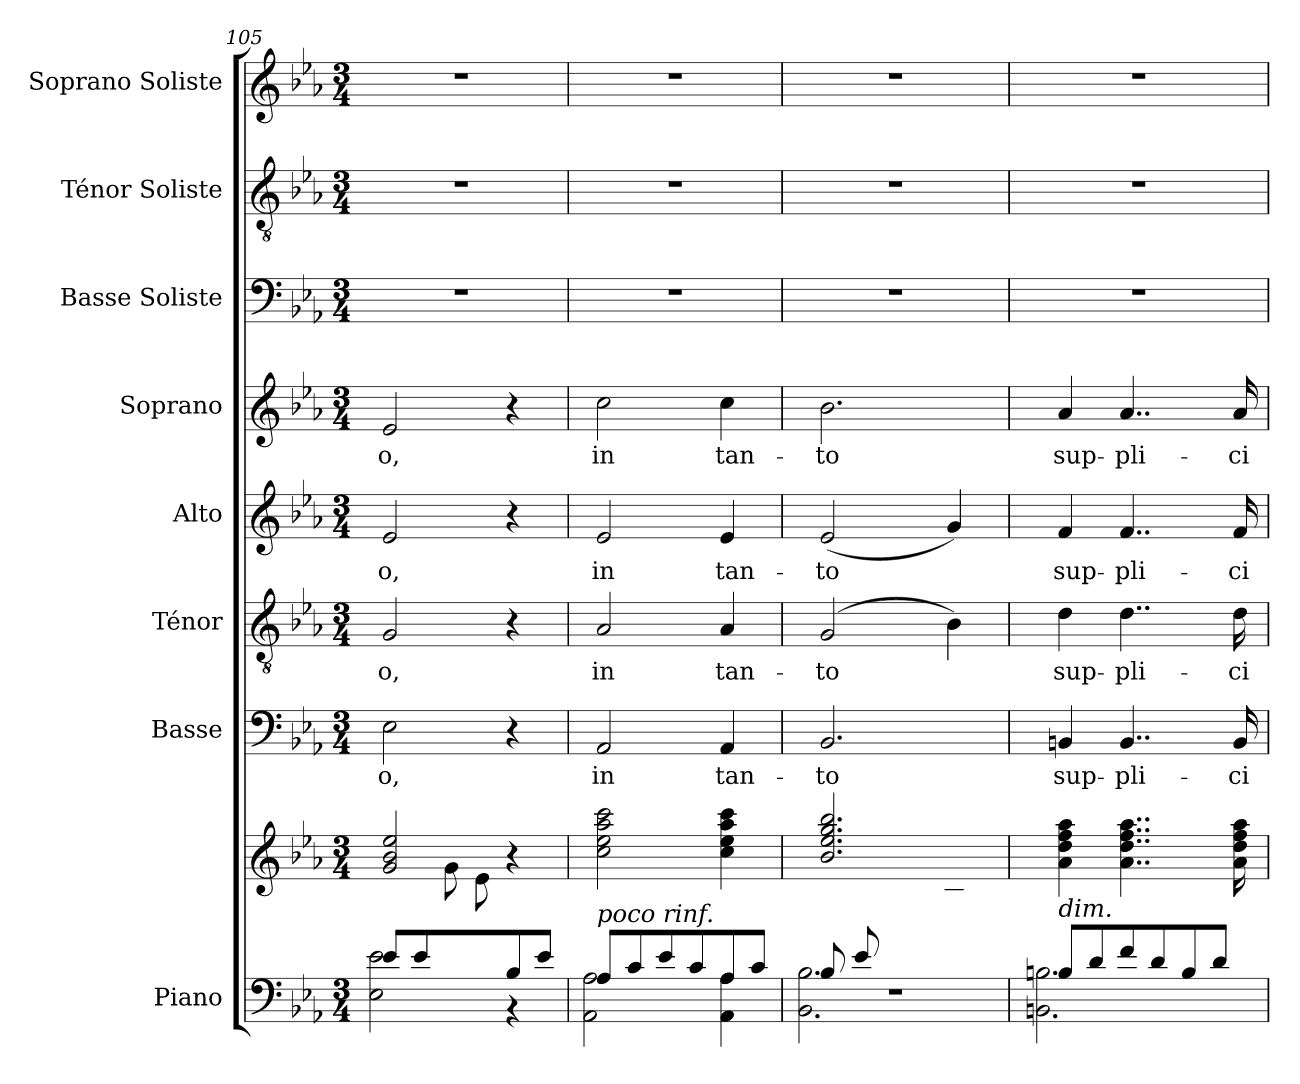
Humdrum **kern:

**kern	**kern	**kern	**text	**kern	**text	**kern	**text	**kern	**text	**kern	**kern	**kern
*part8	*part8	*part7	*part7	*part6	*part6	*part5	*part5	*part4	*part4	*part3	*part2	*part1
*staff9	*staff8	*staff7	*staff7	*staff6	*staff6	*staff5	*staff5	*staff4	*staff4	*staff3	*staff2	*staff1
*I"Piano	*	*I"Basse	*	*I"Ténor	*	*I"Alto	*	*I"Soprano	*	*I"Basse Soliste	*I"Ténor Soliste	*I"Soprano Soliste
*I'Pno.	*	*I'B.	*	*I'T.	*	*I'Alt.	*	*I'So.	*	*	*	*
*clefF4	*clefG2	*clefF4	*	*clefGv2	*	*clefG2	*	*clefG2	*	*clefF4	*clefGv2	*clefG2
*k[b-e-a-]	*k[b-e-a-]	*k[b-e-a-]	*	*k[b-e-a-]	*	*k[b-e-a-]	*	*k[b-e-a-]	*	*k[b-e-a-]	*k[b-e-a-]	*k[b-e-a-]
*M3/4	*M3/4	*M3/4	*	*M3/4	*	*M3/4	*	*M3/4	*	*M3/4	*M3/4	*M3/4
=105	=105	=105	=105	=105	=105	=105	=105	=105	=105	=105	=105	=105
*^	*^	*	*	*	*	*	*	*	*	*	*	*
!	!	!	!	!	!LO:LY:b	!	!LO:LY:b	!	!LO:LY:b	!	!LO:LY:b	!	!	!
8e-/L	2E-\ 2e-\	2g/ 2b-/ 2ee-/	4ryy	2E-\	-o,	2G/	-o,	2e-/	-o,	2e-/	-o,	2.r	2.r	2.r
8e-/	.	.	.	.	.	.	.	.	.	.	.	.	.	.
4ryy	.	.	8g\	.	.	.	.	.	.	.	.	.	.	.
.	.	.	8e-\	.	.	.	.	.	.	.	.	.	.	.
8B-/	4r	4r	4ryy	4r	.	4r	.	4r	.	4r	.	.	.	.
8e-/J	.	.	.	.	.	.	.	.	.	.	.	.	.	.
*	*	*v	*v	*	*	*	*	*	*	*	*	*	*	*
=106	=106	=106	=106	=106	=106	=106	=106	=106	=106	=106	=106	=106	=106
!LO:TX:a:i:t=poco rinf.	!	!	!	!	!	!	!	!	!	!	!	!	!
!	!	!	!	!LO:LY:b	!	!LO:LY:b	!	!LO:LY:b	!	!LO:LY:b	!	!	!
8A-/L	2AA-\ 2A-\	2cc\ 2ee-\ 2aa-\ 2ccc\	2AA-/	in	2A-/	in	2e-/	in	2cc\	in	2.r	2.r	2.r
8c/	.	.	.	.	.	.	.	.	.	.	.	.	.
8e-/	.	.	.	.	.	.	.	.	.	.	.	.	.
8c/	.	.	.	.	.	.	.	.	.	.	.	.	.
!	!	!	!	!LO:LY:b	!	!LO:LY:b	!	!LO:LY:b	!	!LO:LY:b	!	!	!
8A-/	4AA-\ 4A-\	4cc\ 4ee-\ 4aa-\ 4ccc\	4AA-/	tan-	4A-/	tan-	4e-/	tan-	4cc\	tan-	.	.	.
8c/J	.	.	.	.	.	.	.	.	.	.	.	.	.
=107	=107	=107	=107	=107	=107	=107	=107	=107	=107	=107	=107	=107	=107
*	*^	*^	*	*	*	*	*	*	*	*	*	*	*
!	!	!	!	!	!	!LO:LY:b	!	!LO:LY:b	!	!LO:LY:b	!	!LO:LY:b	!	!	!
8B-/L	2.r	2.BB-\ 2.B-\	2.b-/ 2.ee-/ 2.gg/ 2.bb-/	4ryy	2.BB-/	-to	(2G/	-to	(2e-/	-to	2.b-\	-to	2.r	2.r	2.r
8e-/	.	.	.	.	.	.	.	.	.	.	.	.	.	.	.
2ryy	.	.	.	8g\	.	.	.	.	.	.	.	.	.	.	.
.	.	.	.	8e-\	.	.	.	.	.	.	.	.	.	.	.
.	.	.	.	8B-\	.	.	4B-\)	.	4g/)	.	.	.	.	.	.
.	.	.	.	8e-\J	.	.	.	.	.	.	.	.	.	.	.
*	*v	*v	*	*	*	*	*	*	*	*	*	*	*	*	*
=108	=108	=108	=108	=108	=108	=108	=108	=108	=108	=108	=108	=108	=108	=108
!LO:TX:a:i:t=dim.	!	!	!	!	!	!	!	!	!	!	!	!	!	!
!	!	!	!	!	!LO:LY:b	!	!LO:LY:b	!	!LO:LY:b	!	!LO:LY:b	!	!	!
*	*	*v	*v	*	*	*	*	*	*	*	*	*	*	*
8Bn/L	2.BBn\ 2.B\	4a-\ 4dd\ 4ff\ 4aa-\	4BBn/	sup-	4d\	sup-	4f/	sup-	4a-/	sup-	2.r	2.r	2.r
8d/	.	.	.	.	.	.	.	.	.	.	.	.	.
!	!	!	!	!LO:LY:b	!	!LO:LY:b	!	!LO:LY:b	!	!LO:LY:b	!	!	!
8f/	.	4..a-\ 4..dd\ 4..ff\ 4..aa-\	4..BB/	-pli-	4..d\	-pli-	4..f/	-pli-	4..a-/	-pli-	.	.	.
8d/	.	.	.	.	.	.	.	.	.	.	.	.	.
8B/	.	.	.	.	.	.	.	.	.	.	.	.	.
8d/J	.	.	.	.	.	.	.	.	.	.	.	.	.
!	!	!	!	!LO:LY:b	!	!LO:LY:b	!	!LO:LY:b	!	!LO:LY:b	!	!	!
.	.	16a-\ 16dd\ 16ff\ 16aa-\	16BB/	-ci-	16d\	-ci-	16f/	-ci-	16a-/	-ci-	.	.	.
*v	*v	*	*	*	*	*	*	*	*	*	*	*	*
=	=	=	=	=	=	=	=	=	=	=	=	=
*-	*-	*-	*-	*-	*-	*-	*-	*-	*-	*-	*-	*-
